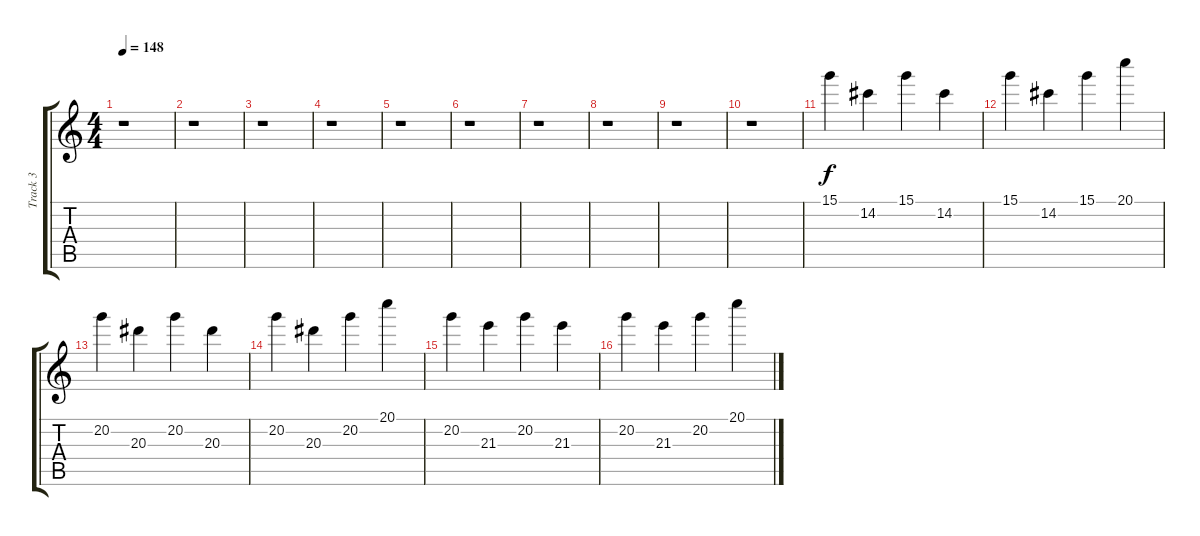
\track ("Track 3" "Track 3") {instrument electricguitarclean}
\staff {score tabs}
\tuning (E4 B3 G3 D3 A2 E2) {hide}
\ts (4 4)
\tempo 148
\clef g2
\ks c
r.1{dy f} |
r.1 |
r.1 |
r.1 |
r.1 |
r.1 |
r.1 |
r.1 |
r.1 |
r.1 |
15.1.4 14.2.4 15.1.4 14.2.4 |
15.1.4 14.2.4 15.1.4 20.1.4 |
20.2.4 20.3.4 20.2.4 20.3.4 |
20.2.4 20.3.4 20.2.4 20.1.4 |
20.2.4 21.3.4 20.2.4 21.3.4 |
20.2.4 21.3.4 20.2.4 20.1.4
